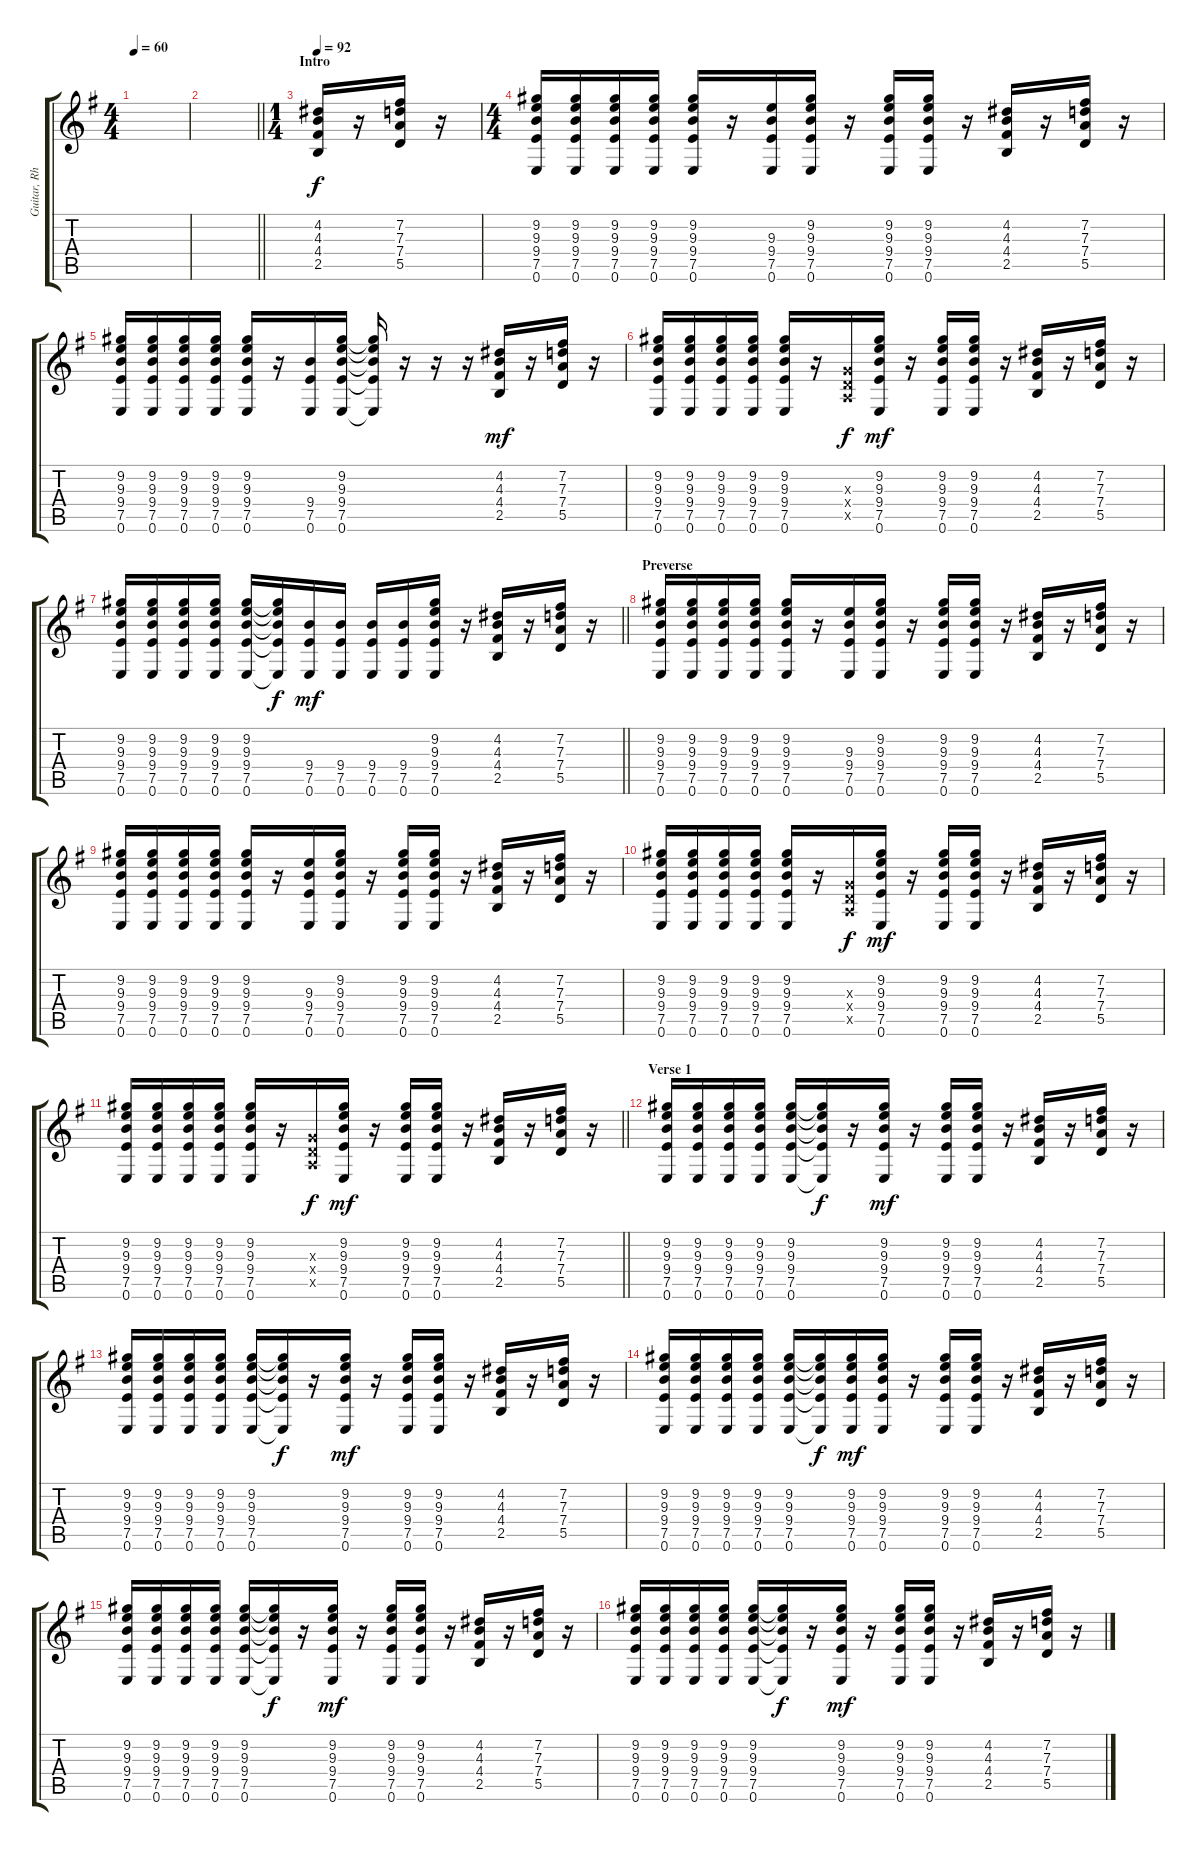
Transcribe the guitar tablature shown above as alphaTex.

\track ("Guitar, Rhythm 1" "Guitar, Rh") {instrument overdrivenguitar}
\staff {score tabs}
\tuning (E4 B3 G3 D3 A2 E2) {hide}
\ts (4 4)
\tempo 60
\clef g2
\ks g
|
\barLineRight lightlight
|
\ts (1 4)
\section ("" "Intro")
\tempo 92
(4.2 4.3 4.4 2.5).16 r.16 (7.2 7.3 7.4 5.5).16 r.16 |
\ts (4 4)
(9.2 9.3 9.4 7.5 0.6).16 (9.2 9.3 9.4 7.5 0.6).16 (9.2 9.3 9.4 7.5 0.6).16 (9.2 9.3 9.4 7.5 0.6).16 (9.2 9.3 9.4 7.5 0.6).16 r.16 (9.3 9.4 7.5 0.6).16 (9.2 9.3 9.4 7.5 0.6).16 r.16 (9.2 9.3 9.4 7.5 0.6).16 (9.2 9.3 9.4 7.5 0.6).16 r.16 (4.2 4.3 4.4 2.5).16 r.16 (7.2 7.3 7.4 5.5).16 r.16 |
(9.2 9.3 9.4 7.5 0.6).16 (9.2 9.3 9.4 7.5 0.6).16 (9.2 9.3 9.4 7.5 0.6).16 (9.2 9.3 9.4 7.5 0.6).16 (9.2 9.3 9.4 7.5 0.6).16 r.16 (9.4 7.5 0.6).16 (9.2 9.3 9.4 7.5 0.6).16 (9.2{t} 9.3{t} 9.4{t} 7.5{t} 0.6{t}).16{dy f} r.16 r.16 r.16 (4.2 4.3 4.4 2.5).16{dy mf} r.16 (7.2 7.3 7.4 5.5).16 r.16 |
(9.2 9.3 9.4 7.5 0.6).16 (9.2 9.3 9.4 7.5 0.6).16 (9.2 9.3 9.4 7.5 0.6).16 (9.2 9.3 9.4 7.5 0.6).16 (9.2 9.3 9.4 7.5 0.6).16 r.16 (0.3{x} 0.4{x} 0.5{x}).16{dy f} (9.2 9.3 9.4 7.5 0.6).16{dy mf} r.16 (9.2 9.3 9.4 7.5 0.6).16 (9.2 9.3 9.4 7.5 0.6).16 r.16 (4.2 4.3 4.4 2.5).16 r.16 (7.2 7.3 7.4 5.5).16 r.16 |
\barLineRight lightlight
(9.2 9.3 9.4 7.5 0.6).16 (9.2 9.3 9.4 7.5 0.6).16 (9.2 9.3 9.4 7.5 0.6).16 (9.2 9.3 9.4 7.5 0.6).16 (9.2 9.3 9.4 7.5 0.6).16 (9.2{t} 9.3{t} 9.4{t} 7.5{t} 0.6{t}).16{dy f} (9.4 7.5 0.6).16{dy mf} (9.4 7.5 0.6).16 (9.4 7.5 0.6).16 (9.4 7.5 0.6).16 (9.2 9.3 9.4 7.5 0.6).16 r.16 (4.2 4.3 4.4 2.5).16 r.16 (7.2 7.3 7.4 5.5).16 r.16 |
\section ("" "Preverse")
(9.2 9.3 9.4 7.5 0.6).16 (9.2 9.3 9.4 7.5 0.6).16 (9.2 9.3 9.4 7.5 0.6).16 (9.2 9.3 9.4 7.5 0.6).16 (9.2 9.3 9.4 7.5 0.6).16 r.16 (9.3 9.4 7.5 0.6).16 (9.2 9.3 9.4 7.5 0.6).16 r.16 (9.2 9.3 9.4 7.5 0.6).16 (9.2 9.3 9.4 7.5 0.6).16 r.16 (4.2 4.3 4.4 2.5).16 r.16 (7.2 7.3 7.4 5.5).16 r.16 |
(9.2 9.3 9.4 7.5 0.6).16 (9.2 9.3 9.4 7.5 0.6).16 (9.2 9.3 9.4 7.5 0.6).16 (9.2 9.3 9.4 7.5 0.6).16 (9.2 9.3 9.4 7.5 0.6).16 r.16 (9.3 9.4 7.5 0.6).16 (9.2 9.3 9.4 7.5 0.6).16 r.16 (9.2 9.3 9.4 7.5 0.6).16 (9.2 9.3 9.4 7.5 0.6).16 r.16 (4.2 4.3 4.4 2.5).16 r.16 (7.2 7.3 7.4 5.5).16 r.16 |
(9.2 9.3 9.4 7.5 0.6).16 (9.2 9.3 9.4 7.5 0.6).16 (9.2 9.3 9.4 7.5 0.6).16 (9.2 9.3 9.4 7.5 0.6).16 (9.2 9.3 9.4 7.5 0.6).16 r.16 (0.3{x} 0.4{x} 0.5{x}).16{dy f} (9.2 9.3 9.4 7.5 0.6).16{dy mf} r.16 (9.2 9.3 9.4 7.5 0.6).16 (9.2 9.3 9.4 7.5 0.6).16 r.16 (4.2 4.3 4.4 2.5).16 r.16 (7.2 7.3 7.4 5.5).16 r.16 |
\barLineRight lightlight
(9.2 9.3 9.4 7.5 0.6).16 (9.2 9.3 9.4 7.5 0.6).16 (9.2 9.3 9.4 7.5 0.6).16 (9.2 9.3 9.4 7.5 0.6).16 (9.2 9.3 9.4 7.5 0.6).16 r.16 (0.3{x} 0.4{x} 0.5{x}).16{dy f} (9.2 9.3 9.4 7.5 0.6).16{dy mf} r.16 (9.2 9.3 9.4 7.5 0.6).16 (9.2 9.3 9.4 7.5 0.6).16 r.16 (4.2 4.3 4.4 2.5).16 r.16 (7.2 7.3 7.4 5.5).16 r.16 |
\section ("" "Verse 1")
(9.2 9.3 9.4 7.5 0.6).16 (9.2 9.3 9.4 7.5 0.6).16 (9.2 9.3 9.4 7.5 0.6).16 (9.2 9.3 9.4 7.5 0.6).16 (9.2 9.3 9.4 7.5 0.6).16 (9.2{t} 9.3{t} 9.4{t} 7.5{t} 0.6{t}).16{dy f} r.16 (9.2 9.3 9.4 7.5 0.6).16{dy mf} r.16 (9.2 9.3 9.4 7.5 0.6).16 (9.2 9.3 9.4 7.5 0.6).16 r.16 (4.2 4.3 4.4 2.5).16 r.16 (7.2 7.3 7.4 5.5).16 r.16 |
(9.2 9.3 9.4 7.5 0.6).16 (9.2 9.3 9.4 7.5 0.6).16 (9.2 9.3 9.4 7.5 0.6).16 (9.2 9.3 9.4 7.5 0.6).16 (9.2 9.3 9.4 7.5 0.6).16 (9.2{t} 9.3{t} 9.4{t} 7.5{t} 0.6{t}).16{dy f} r.16 (9.2 9.3 9.4 7.5 0.6).16{dy mf} r.16 (9.2 9.3 9.4 7.5 0.6).16 (9.2 9.3 9.4 7.5 0.6).16 r.16 (4.2 4.3 4.4 2.5).16 r.16 (7.2 7.3 7.4 5.5).16 r.16 |
(9.2 9.3 9.4 7.5 0.6).16 (9.2 9.3 9.4 7.5 0.6).16 (9.2 9.3 9.4 7.5 0.6).16 (9.2 9.3 9.4 7.5 0.6).16 (9.2 9.3 9.4 7.5 0.6).16 (9.2{t} 9.3{t} 9.4{t} 7.5{t} 0.6{t}).16{dy f} (9.2 9.3 9.4 7.5 0.6).16{dy mf} (9.2 9.3 9.4 7.5 0.6).16 r.16 (9.2 9.3 9.4 7.5 0.6).16 (9.2 9.3 9.4 7.5 0.6).16 r.16 (4.2 4.3 4.4 2.5).16 r.16 (7.2 7.3 7.4 5.5).16 r.16 |
(9.2 9.3 9.4 7.5 0.6).16 (9.2 9.3 9.4 7.5 0.6).16 (9.2 9.3 9.4 7.5 0.6).16 (9.2 9.3 9.4 7.5 0.6).16 (9.2 9.3 9.4 7.5 0.6).16 (9.2{t} 9.3{t} 9.4{t} 7.5{t} 0.6{t}).16{dy f} r.16 (9.2 9.3 9.4 7.5 0.6).16{dy mf} r.16 (9.2 9.3 9.4 7.5 0.6).16 (9.2 9.3 9.4 7.5 0.6).16 r.16 (4.2 4.3 4.4 2.5).16 r.16 (7.2 7.3 7.4 5.5).16 r.16 |
(9.2 9.3 9.4 7.5 0.6).16 (9.2 9.3 9.4 7.5 0.6).16 (9.2 9.3 9.4 7.5 0.6).16 (9.2 9.3 9.4 7.5 0.6).16 (9.2 9.3 9.4 7.5 0.6).16 (9.2{t} 9.3{t} 9.4{t} 7.5{t} 0.6{t}).16{dy f} r.16 (9.2 9.3 9.4 7.5 0.6).16{dy mf} r.16 (9.2 9.3 9.4 7.5 0.6).16 (9.2 9.3 9.4 7.5 0.6).16 r.16 (4.2 4.3 4.4 2.5).16 r.16 (7.2 7.3 7.4 5.5).16 r.16
